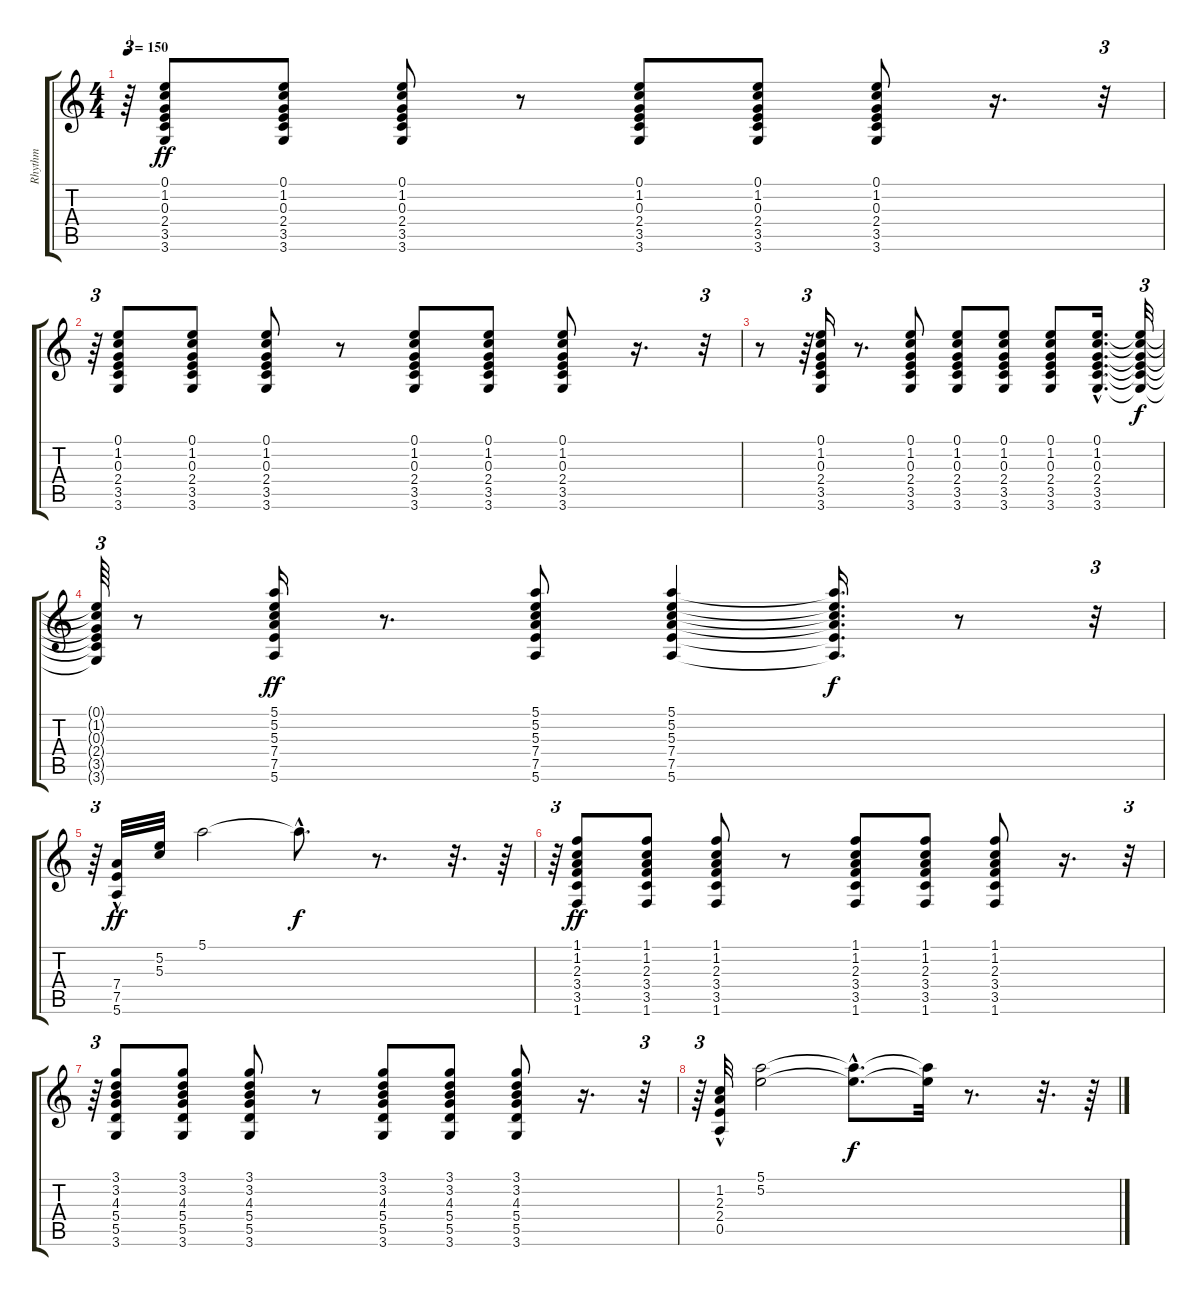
\track ("Rhythm" "Rhythm") {instrument electricguitarjazz}
\staff {score tabs}
\tuning (E4 B3 G3 D3 A2 E2) {hide}
\ts (4 4)
\tempo 150
\clef g2
\ks c
r.64{tu (3 2) dy ff} (0.1 1.2 0.3 2.4 3.5 3.6).8 (0.1 1.2 0.3 2.4 3.5 3.6).8 (0.1 1.2 0.3 2.4 3.5 3.6).8 r.8 (0.1 1.2 0.3 2.4 3.5 3.6).8 (0.1 1.2 0.3 2.4 3.5 3.6).8 (0.1 1.2 0.3 2.4 3.5 3.6).8 r.16{d} r.32{tu (3 2)} |
r.64{tu (3 2)} (0.1 1.2 0.3 2.4 3.5 3.6).8 (0.1 1.2 0.3 2.4 3.5 3.6).8 (0.1 1.2 0.3 2.4 3.5 3.6).8 r.8 (0.1 1.2 0.3 2.4 3.5 3.6).8 (0.1 1.2 0.3 2.4 3.5 3.6).8 (0.1 1.2 0.3 2.4 3.5 3.6).8 r.16{d} r.32{tu (3 2)} |
r.8 r.64{tu (3 2)} (0.1 1.2 0.3 2.4 3.5 3.6).16 r.8{d} (0.1 1.2 0.3 2.4 3.5 3.6).8 (0.1 1.2 0.3 2.4 3.5 3.6).8 (0.1 1.2 0.3 2.4 3.5 3.6).8 (0.1 1.2 0.3 2.4 3.5 3.6).8 (0.1{hac} 1.2{hac} 0.3{hac} 2.4{hac} 3.5{hac} 3.6{hac}).16{d} (0.1{t} 1.2{t} 0.3{t} 2.4{t} 3.5{t} 3.6{t}).32{tu (3 2) dy f} |
(0.1{t} 1.2{t} 0.3{t} 2.4{t} 3.5{t} 3.6{t}).64{tu (3 2)} r.8 (5.1 5.2 5.3 7.4 7.5 5.6).16{dy ff} r.8{d} (5.1 5.2 5.3 7.4 7.5 5.6).8 (5.1 5.2 5.3 7.4 7.5 5.6).4 (5.1{t} 5.2{t} 5.3{t} 7.4{t} 7.5{t} 5.6{t}).16{d dy f} r.8 r.32{tu (3 2)} |
r.64{tu (3 2)} (7.4 7.5{hac} 5.6{hac}).32{dy ff} (5.2 5.3).32 5.1.2 5.1{hac t}.8{d dy f} r.8{d} r.32{d} r.64 |
r.64{tu (3 2)} (1.1 1.2 2.3 3.4 3.5 1.6).8{dy ff} (1.1 1.2 2.3 3.4 3.5 1.6).8 (1.1 1.2 2.3 3.4 3.5 1.6).8 r.8 (1.1 1.2 2.3 3.4 3.5 1.6).8 (1.1 1.2 2.3 3.4 3.5 1.6).8 (1.1 1.2 2.3 3.4 3.5 1.6).8 r.16{d} r.32{tu (3 2)} |
r.64{tu (3 2)} (3.1 3.2 4.3 5.4 5.5 3.6).8 (3.1 3.2 4.3 5.4 5.5 3.6).8 (3.1 3.2 4.3 5.4 5.5 3.6).8 r.8 (3.1 3.2 4.3 5.4 5.5 3.6).8 (3.1 3.2 4.3 5.4 5.5 3.6).8 (3.1 3.2 4.3 5.4 5.5 3.6).8 r.16{d} r.32{tu (3 2)} |
r.64{tu (3 2)} (1.2 2.3{hac} 2.4{hac} 0.5{hac}).32 (5.1 5.2).2 (5.1{hac t} 5.2{hac t}).8{d dy f} (5.1{t} 5.2{t}).32 r.8{d} r.32{d} r.64
